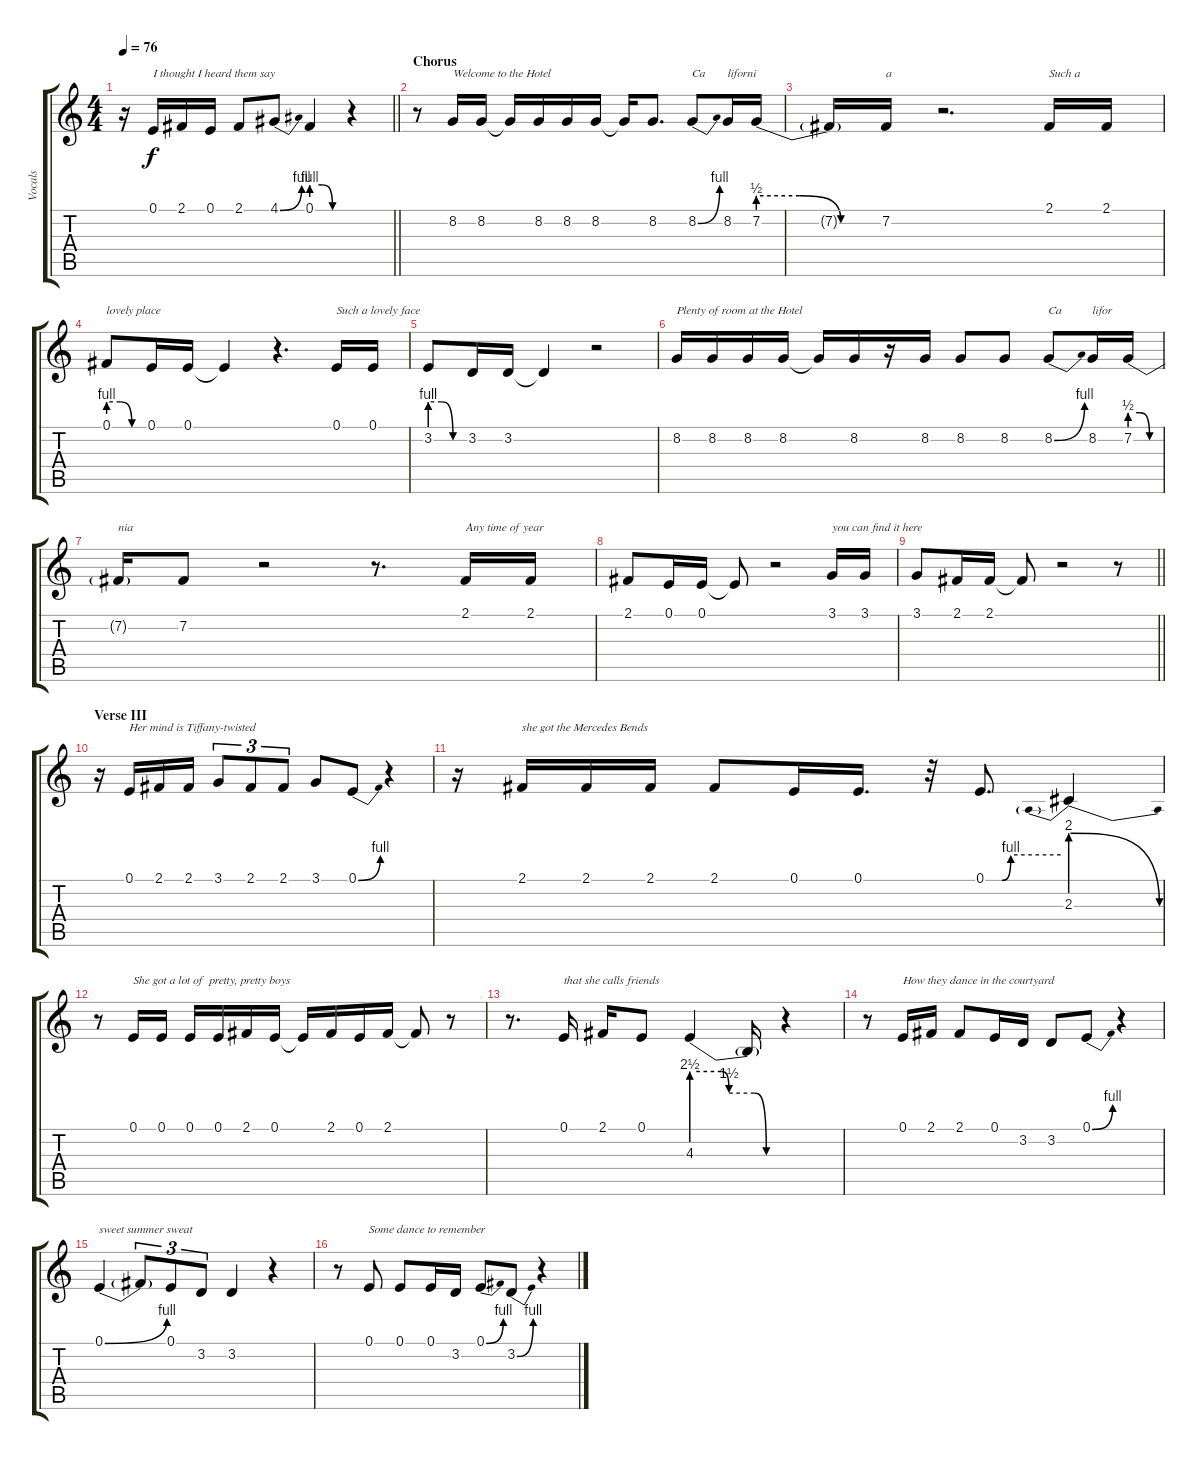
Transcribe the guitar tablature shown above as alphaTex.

\track ("Vocals" "Vocals") {instrument lead2sawtooth}
\staff {score tabs}
\tuning (E4 B3 G3 D3 A2 E2) {hide}
\ts (4 4)
\tempo 76
\clef g2
\barLineRight lightlight
\ks c
r.16{dy f} 0.1.16{txt "I thought I heard them say"} 2.1.16 0.1.16 2.1.8 4.1{be (bend 0 0 60 4)}.8 0.1{be (custom 0 4 20 4 40 0 60 0)}.4 r.4 |
\section ("" "Chorus")
r.8 8.2.16{txt "Welcome to the Hotel "} 8.2.16 8.2{t}.16 8.2.16 8.2.16 8.2.16 8.2{t}.16 8.2.8{d} 8.2{be (bend 0 0 60 4)}.8{txt "Ca"} 8.2.16{txt "liforni"} 7.2{be (custom 0 2 20 2 40 0 60 0)}.16 |
7.2{t}.16 7.2.16{txt "a"} r.2{d} 2.1.16{txt "Such a"} 2.1.16 |
0.1{be (custom 0 4 20 4 40 0 60 0)}.8{txt "lovely place "} 0.1.16 0.1.16 0.1{t}.4 r.4{d} 0.1.16{txt "Such a lovely face"} 0.1.16 |
3.2{be (custom 0 4 20 4 40 0 60 0)}.8 3.2.16 3.2.16 3.2{t}.4 r.2 |
8.2.16{txt "Plenty of room at the Hotel "} 8.2.16 8.2.16 8.2.16 8.2{t}.16 8.2.16 r.16 8.2.16 8.2.8 8.2.8 8.2{be (bend 0 0 60 4)}.8{txt "Ca"} 8.2.16{txt "lifor"} 7.2{be (custom 0 2 20 2 40 0 60 0)}.16 |
7.2{t}.16{txt "nia "} 7.2.8 r.2 r.8{d} 2.1.16{txt "Any time of year"} 2.1.16 |
2.1.8 0.1.16 0.1.16 0.1{t}.8 r.2 3.1.16{txt "you can find it here"} 3.1.16 |
\barLineRight lightlight
3.1.8 2.1.16 2.1.16 2.1{t}.8 r.2 r.8 |
\section ("" "Verse III")
r.16 0.1.16{txt "Her mind is Tiffany-twisted"} 2.1.16 2.1.16 3.1.8{tu (3 2)} 2.1.8{tu (3 2)} 2.1.8{tu (3 2)} 3.1.8 0.1{be (bend 0 0 60 4)}.8 r.4 |
r.16 2.1.16{txt "she got the Mercedes Bends"} 2.1.16 2.1.16 2.1.8 0.1.16 0.1.16{d} r.32 0.1{be (custom 0 0 13 0 20 4 60 4)}.8{d} 2.3{be (prebendrelease 0 8 60 0)}.4 |
r.8 0.1.16{txt "She got a lot of  pretty, pretty boys"} 0.1.16 0.1.16 0.1.16 2.1.16 0.1.16 0.1{t}.16 2.1.16 0.1.16 2.1.16 2.1{t}.8 r.8 |
r.8{d} 0.1.16{txt "that she calls friends"} 2.1.16 0.1.8 4.3{be (custom 0 10 20 10 25 6 42 6 50 0 60 0)}.4 4.3{t}.16 r.4 |
r.8 0.1.16{txt "How they dance in the courtyard"} 2.1.16 2.1.8 0.1.16 3.2.16 3.2.8 0.1{be (bend 0 0 60 4)}.8 r.4 |
0.1{be (bend 0 0 60 4)}.4{txt "sweet summer sweat"} 0.1{t}.8{tu (3 2)} 0.1.8{tu (3 2)} 3.2.8{tu (3 2)} 3.2.4 r.4 |
r.8 0.1.8{txt "Some dance to remember"} 0.1.8 0.1.16 3.2.16 0.1{be (bend 0 0 60 4)}.8 3.2{be (bend 0 0 60 4)}.8 r.4
